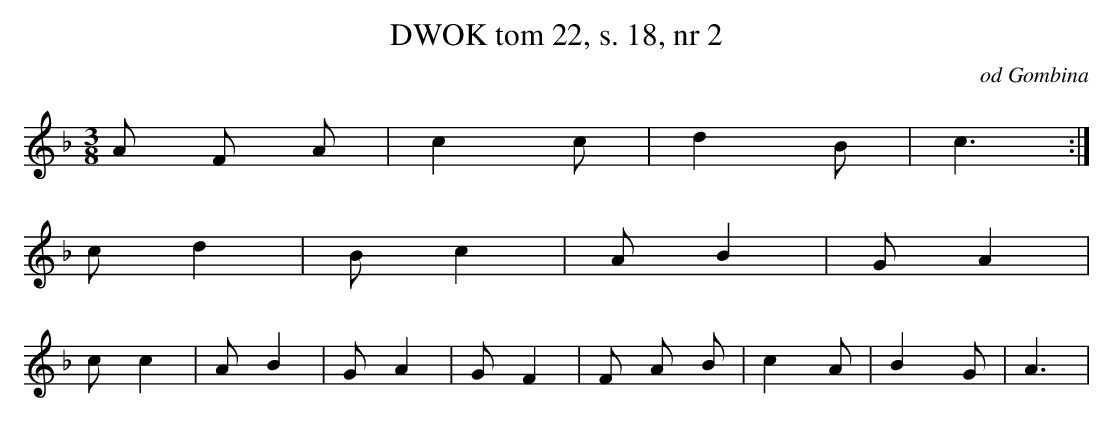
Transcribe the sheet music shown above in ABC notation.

X:1
T: DWOK tom 22, s. 18, nr 2
O: od Gombina
L: 1/16
M: 3/8
K: F
A2 F2 A2 | c4 c2 | d4 B2 | c6:|
 c2 d4 | B2 c4 | A2 B4 | G2 A4 |
c2 c4 | A2 B4 | G2 A4 | G2 F4 | F2 A2 B2 | c4 A2 | B4 G2 | A6 |
